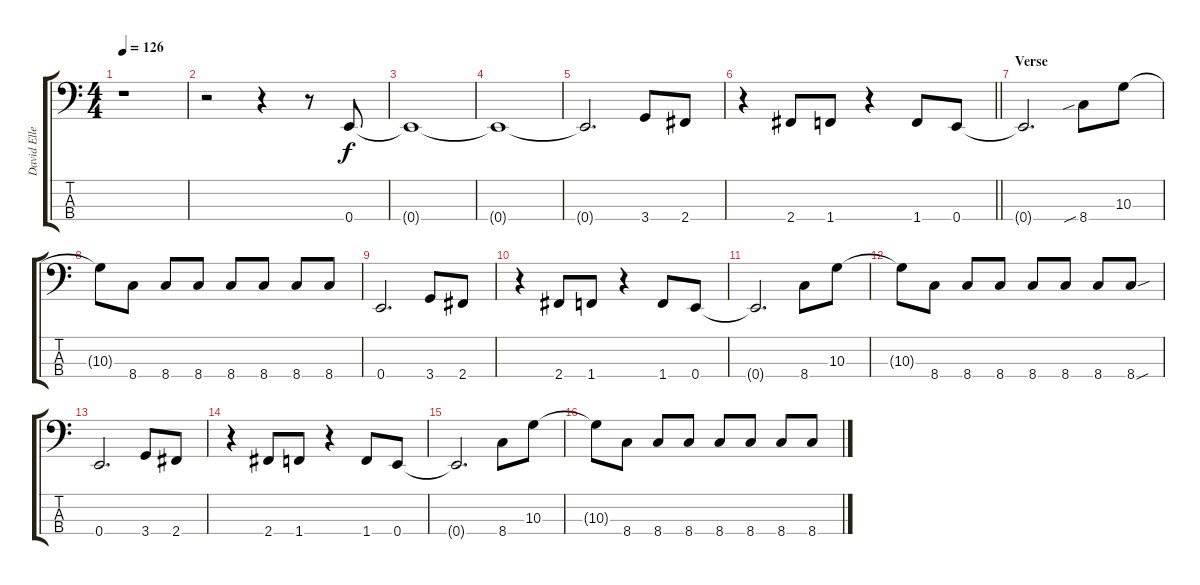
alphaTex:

\track ("David Ellefson" "David Elle") {instrument electricbasspick}
\staff {score tabs}
\tuning (G2 D2 A1 E1) {hide}
\ts (4 4)
\tempo 126
\clef f4
\ks c
r.1{dy f} |
r.2 r.4 r.8 0.4.8 |
0.4{t}.1 |
0.4{t}.1 |
0.4{t}.2{d} 3.4.8 2.4.8 |
\barLineRight lightlight
r.4 2.4.8 1.4.8 r.4 1.4.8 0.4.8 |
\section ("" "Verse")
0.4{t}.2{d} 8.4{sib}.8 10.3.8 |
10.3{t}.8 8.4.8 8.4.8 8.4.8 8.4.8 8.4.8 8.4.8 8.4.8 |
0.4.2{d} 3.4.8 2.4.8 |
r.4 2.4.8 1.4.8 r.4 1.4.8 0.4.8 |
0.4{t}.2{d} 8.4.8 10.3.8 |
10.3{t}.8 8.4.8 8.4.8 8.4.8 8.4.8 8.4.8 8.4.8 8.4{sou}.8 |
0.4.2{d} 3.4.8 2.4.8 |
r.4 2.4.8 1.4.8 r.4 1.4.8 0.4.8 |
0.4{t}.2{d} 8.4.8 10.3.8 |
10.3{t}.8 8.4.8 8.4.8 8.4.8 8.4.8 8.4.8 8.4.8 8.4.8
